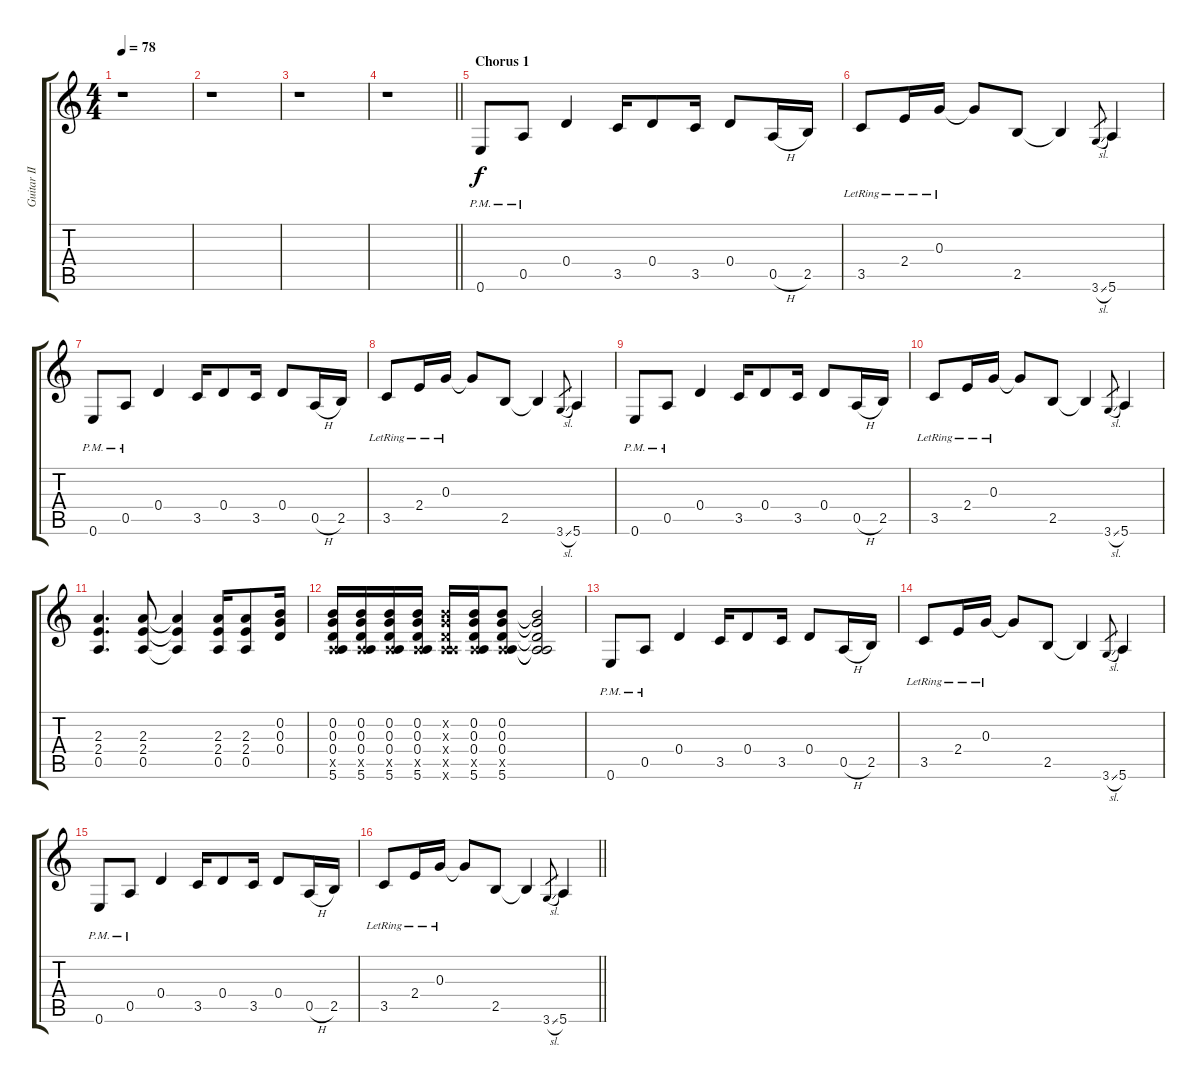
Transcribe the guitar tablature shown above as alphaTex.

\track ("Guitar II" "Guitar II") {instrument electricguitarclean}
\staff {score tabs}
\tuning (E4 B3 G3 D3 A2 E2) {hide}
\ts (4 4)
\tempo 78
\clef g2
\ks c
r.1{dy f} |
r.1 |
r.1 |
\barLineRight lightlight
r.1 |
\section ("" "Chorus 1")
0.6{pm}.8 0.5{pm}.8 0.4.4 3.5.16 0.4.8 3.5.16 0.4.8 0.5{h}.16 2.5.16 |
3.5{lr}.8 2.4{lr}.16 0.3{lr}.16 0.3{t}.8 2.5.8 2.5{t}.4 3.6{sl}.8{gr} 5.6.4 |
0.6{pm}.8 0.5{pm}.8 0.4.4 3.5.16 0.4.8 3.5.16 0.4.8 0.5{h}.16 2.5.16 |
3.5{lr}.8 2.4{lr}.16 0.3{lr}.16 0.3{t}.8 2.5.8 2.5{t}.4 3.6{sl}.8{gr} 5.6.4 |
0.6{pm}.8 0.5{pm}.8 0.4.4 3.5.16 0.4.8 3.5.16 0.4.8 0.5{h}.16 2.5.16 |
3.5{lr}.8 2.4{lr}.16 0.3{lr}.16 0.3{t}.8 2.5.8 2.5{t}.4 3.6{sl}.8{gr} 5.6.4 |
(2.3 2.4 0.5).4{d} (2.3 2.4 0.5).8 (2.3{t} 2.4{t} 0.5{t}).4 (2.3 2.4 0.5).16 (2.3 2.4 0.5).8 (0.2 0.3 0.4).16 |
(0.2 0.3 0.4 0.5{x} 5.6).16 (0.2 0.3 0.4 0.5{x} 5.6).16 (0.2 0.3 0.4 0.5{x} 5.6).16 (0.2 0.3 0.4 0.5{x} 5.6).16 (0.2{x} 0.3{x} 0.4{x} 0.5{x} 5.6{x}).16 (0.2 0.3 0.4 0.5{x} 5.6).16 (0.2 0.3 0.4 0.5{x} 5.6).8 (0.2{t} 0.3{t} 0.4{t} 0.5{t} 5.6{t}).2 |
0.6{pm}.8 0.5{pm}.8 0.4.4 3.5.16 0.4.8 3.5.16 0.4.8 0.5{h}.16 2.5.16 |
3.5{lr}.8 2.4{lr}.16 0.3{lr}.16 0.3{t}.8 2.5.8 2.5{t}.4 3.6{sl}.8{gr} 5.6.4 |
0.6{pm}.8 0.5{pm}.8 0.4.4 3.5.16 0.4.8 3.5.16 0.4.8 0.5{h}.16 2.5.16 |
\barLineRight lightlight
3.5{lr}.8 2.4{lr}.16 0.3{lr}.16 0.3{t}.8 2.5.8 2.5{t}.4 3.6{sl}.8{gr} 5.6.4
